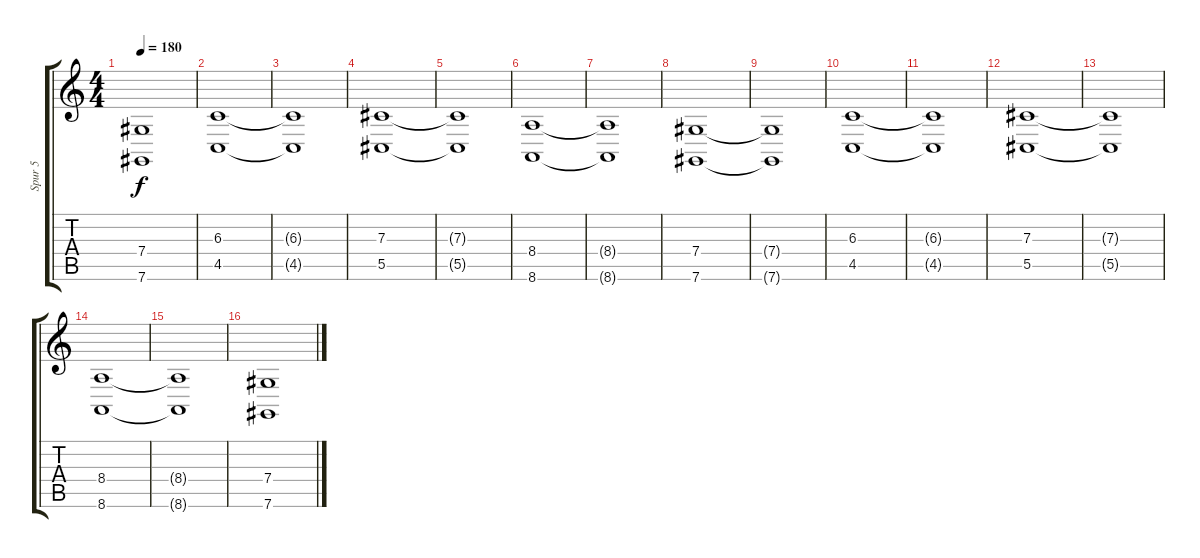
\track ("Spur 5" "Spur 5") {instrument lead1square}
\staff {score tabs}
\tuning (Eb4 Bb3 Gb3 Db3 Ab2 Db2) {hide}
\ts (4 4)
\tempo 180
\clef g2
\ks c
(7.4{t} 7.6{t}).1{dy f} |
(6.3 4.5).1 |
(6.3{t} 4.5{t}).1 |
(7.3 5.5).1 |
(7.3{t} 5.5{t}).1 |
(8.4 8.6).1 |
(8.4{t} 8.6{t}).1 |
(7.4 7.6).1 |
(7.4{t} 7.6{t}).1 |
(6.3 4.5).1 |
(6.3{t} 4.5{t}).1 |
(7.3 5.5).1 |
(7.3{t} 5.5{t}).1 |
(8.4 8.6).1 |
(8.4{t} 8.6{t}).1 |
(7.4 7.6).1
